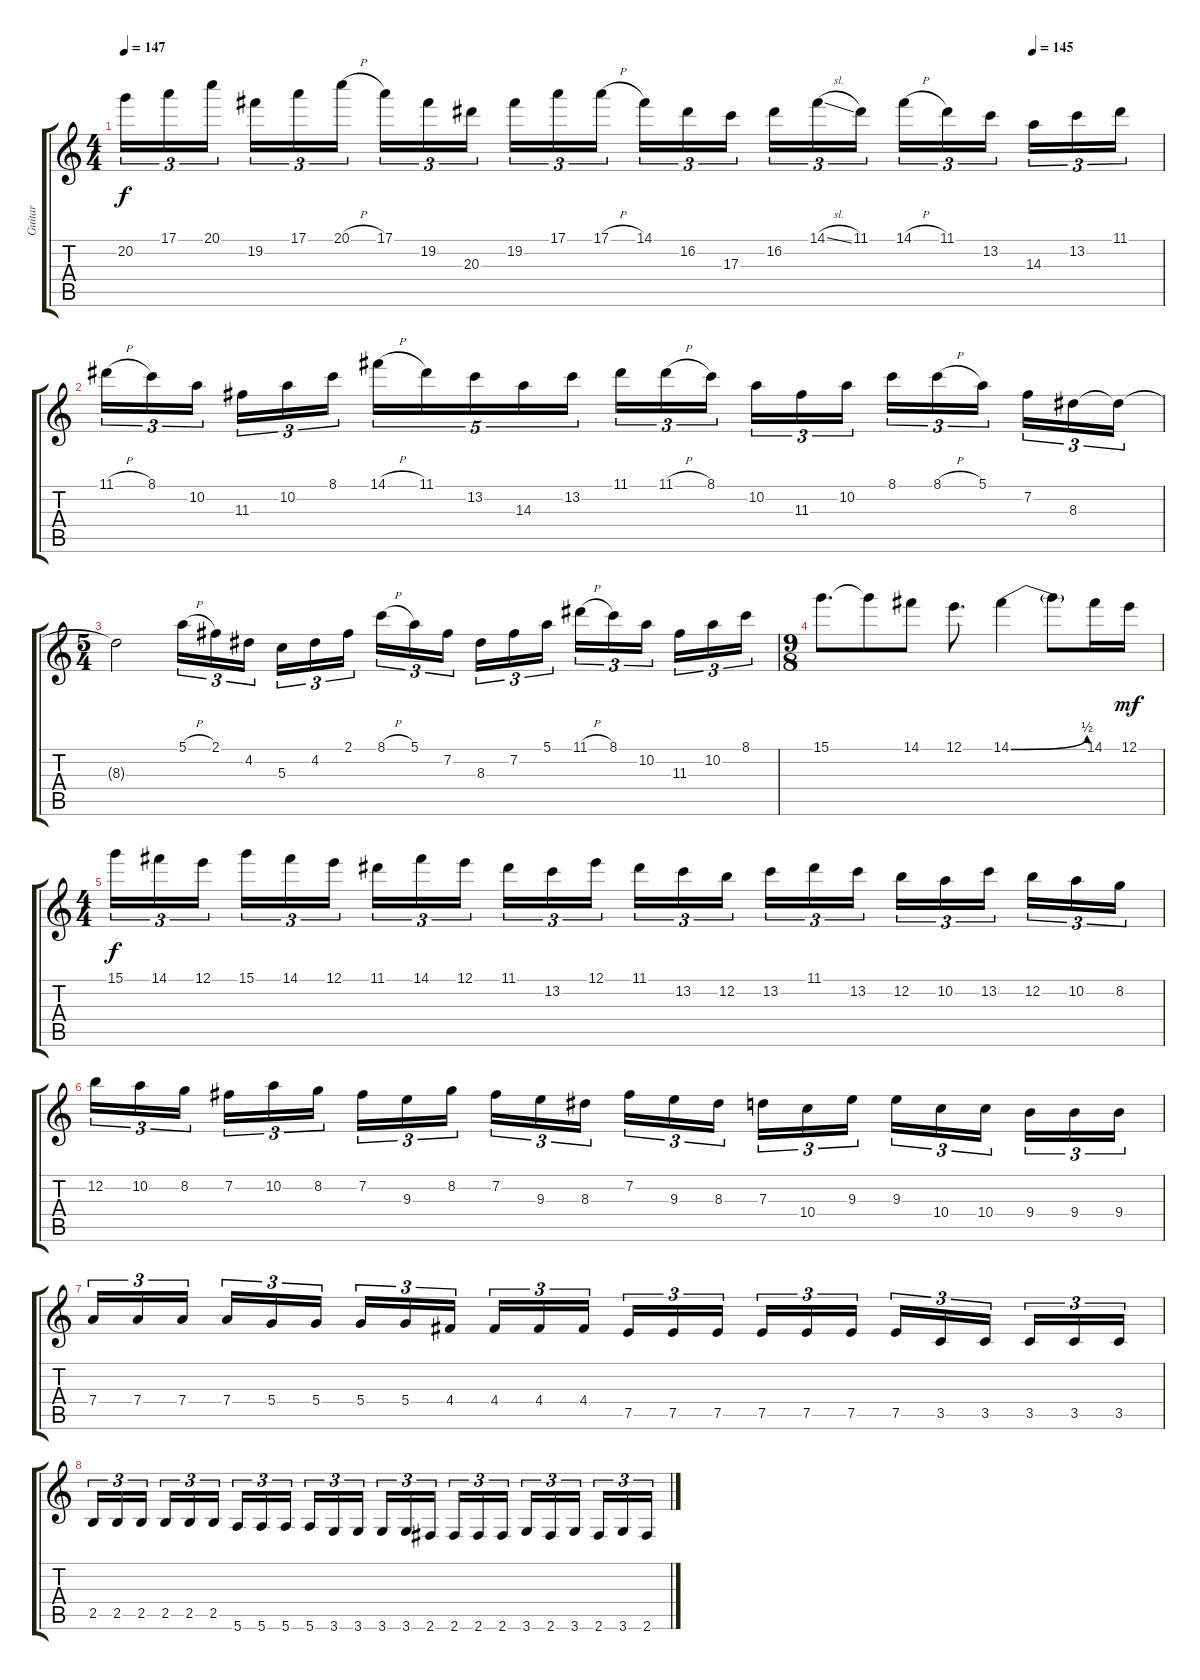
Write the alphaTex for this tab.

\track ("Guitar" "Guitar") {instrument overdrivenguitar}
\staff {score tabs}
\tuning (E4 B3 G3 D3 A2 E2) {hide}
\ts (4 4)
\tempo 147
\tempo (145 0.875)
\clef g2
\ks c
20.2.16{tu (3 2) dy f} 17.1.16{tu (3 2)} 20.1.16{tu (3 2) beam splitsecondary} 19.2.16{tu (3 2)} 17.1.16{tu (3 2)} 20.1{h}.16{tu (3 2)} 17.1.16{tu (3 2)} 19.2.16{tu (3 2)} 20.3.16{tu (3 2) beam splitsecondary} 19.2.16{tu (3 2)} 17.1.16{tu (3 2)} 17.1{h}.16{tu (3 2)} 14.1.16{tu (3 2)} 16.2.16{tu (3 2)} 17.3.16{tu (3 2) beam splitsecondary} 16.2.16{tu (3 2)} 14.1{sl}.16{tu (3 2)} 11.1.16{tu (3 2)} 14.1{h}.16{tu (3 2)} 11.1.16{tu (3 2)} 13.2.16{tu (3 2) beam splitsecondary} 14.3.16{tu (3 2)} 13.2.16{tu (3 2)} 11.1.16{tu (3 2)} |
11.1{h}.16{tu (3 2)} 8.1.16{tu (3 2)} 10.2.16{tu (3 2) beam splitsecondary} 11.3.16{tu (3 2)} 10.2.16{tu (3 2)} 8.1.16{tu (3 2)} 14.1{h}.16{tu (5 4)} 11.1.16{tu (5 4)} 13.2.16{tu (5 4)} 14.3.16{tu (5 4)} 13.2.16{tu (5 4)} 11.1.16{tu (3 2)} 11.1{h}.16{tu (3 2)} 8.1.16{tu (3 2) beam splitsecondary} 10.2.16{tu (3 2)} 11.3.16{tu (3 2)} 10.2.16{tu (3 2)} 8.1.16{tu (3 2)} 8.1{h}.16{tu (3 2)} 5.1.16{tu (3 2) beam splitsecondary} 7.2.16{tu (3 2)} 8.3.16{tu (3 2)} 8.3{t}.16{tu (3 2)} |
\ts (5 4)
8.3{t}.2 5.1{h}.16{tu (3 2)} 2.1.16{tu (3 2)} 4.2.16{tu (3 2) beam splitsecondary} 5.3.16{tu (3 2)} 4.2.16{tu (3 2)} 2.1.16{tu (3 2)} 8.1{h}.16{tu (3 2)} 5.1.16{tu (3 2)} 7.2.16{tu (3 2) beam splitsecondary} 8.3.16{tu (3 2)} 7.2.16{tu (3 2)} 5.1.16{tu (3 2)} 11.1{h}.16{tu (3 2)} 8.1.16{tu (3 2)} 10.2.16{tu (3 2) beam splitsecondary} 11.3.16{tu (3 2)} 10.2.16{tu (3 2)} 8.1.16{tu (3 2)} |
\ts (9 8)
15.1.8{d} 15.1{t}.8 14.1.8 12.1.8{d} 14.1{be (bend 0 0 60 2)}.4 14.1{t}.8 14.1.16 12.1.16{dy mf} |
\ts (4 4)
15.1.16{tu (3 2) dy f} 14.1.16{tu (3 2)} 12.1.16{tu (3 2) beam splitsecondary} 15.1.16{tu (3 2)} 14.1.16{tu (3 2)} 12.1.16{tu (3 2)} 11.1.16{tu (3 2)} 14.1.16{tu (3 2)} 12.1.16{tu (3 2) beam splitsecondary} 11.1.16{tu (3 2)} 13.2.16{tu (3 2)} 12.1.16{tu (3 2)} 11.1.16{tu (3 2)} 13.2.16{tu (3 2)} 12.2.16{tu (3 2) beam splitsecondary} 13.2.16{tu (3 2)} 11.1.16{tu (3 2)} 13.2.16{tu (3 2)} 12.2.16{tu (3 2)} 10.2.16{tu (3 2)} 13.2.16{tu (3 2) beam splitsecondary} 12.2.16{tu (3 2)} 10.2.16{tu (3 2)} 8.2.16{tu (3 2)} |
12.2.16{tu (3 2)} 10.2.16{tu (3 2)} 8.2.16{tu (3 2) beam splitsecondary} 7.2.16{tu (3 2)} 10.2.16{tu (3 2)} 8.2.16{tu (3 2)} 7.2.16{tu (3 2)} 9.3.16{tu (3 2)} 8.2.16{tu (3 2) beam splitsecondary} 7.2.16{tu (3 2)} 9.3.16{tu (3 2)} 8.3.16{tu (3 2)} 7.2.16{tu (3 2)} 9.3.16{tu (3 2)} 8.3.16{tu (3 2) beam splitsecondary} 7.3.16{tu (3 2)} 10.4.16{tu (3 2)} 9.3.16{tu (3 2)} 9.3.16{tu (3 2)} 10.4.16{tu (3 2)} 10.4.16{tu (3 2) beam splitsecondary} 9.4.16{tu (3 2)} 9.4.16{tu (3 2)} 9.4.16{tu (3 2)} |
7.4.16{tu (3 2)} 7.4.16{tu (3 2)} 7.4.16{tu (3 2) beam splitsecondary} 7.4.16{tu (3 2)} 5.4.16{tu (3 2)} 5.4.16{tu (3 2)} 5.4.16{tu (3 2)} 5.4.16{tu (3 2)} 4.4.16{tu (3 2) beam splitsecondary} 4.4.16{tu (3 2)} 4.4.16{tu (3 2)} 4.4.16{tu (3 2)} 7.5.16{tu (3 2)} 7.5.16{tu (3 2)} 7.5.16{tu (3 2) beam splitsecondary} 7.5.16{tu (3 2)} 7.5.16{tu (3 2)} 7.5.16{tu (3 2)} 7.5.16{tu (3 2)} 3.5.16{tu (3 2)} 3.5.16{tu (3 2) beam splitsecondary} 3.5.16{tu (3 2)} 3.5.16{tu (3 2)} 3.5.16{tu (3 2)} |
2.5.16{tu (3 2)} 2.5.16{tu (3 2)} 2.5.16{tu (3 2) beam splitsecondary} 2.5.16{tu (3 2)} 2.5.16{tu (3 2)} 2.5.16{tu (3 2)} 5.6.16{tu (3 2)} 5.6.16{tu (3 2)} 5.6.16{tu (3 2) beam splitsecondary} 5.6.16{tu (3 2)} 3.6.16{tu (3 2)} 3.6.16{tu (3 2)} 3.6.16{tu (3 2)} 3.6.16{tu (3 2)} 2.6.16{tu (3 2) beam splitsecondary} 2.6.16{tu (3 2)} 2.6.16{tu (3 2)} 2.6.16{tu (3 2)} 3.6.16{tu (3 2)} 2.6.16{tu (3 2)} 3.6.16{tu (3 2) beam splitsecondary} 2.6.16{tu (3 2)} 3.6.16{tu (3 2)} 2.6.16{tu (3 2)}
